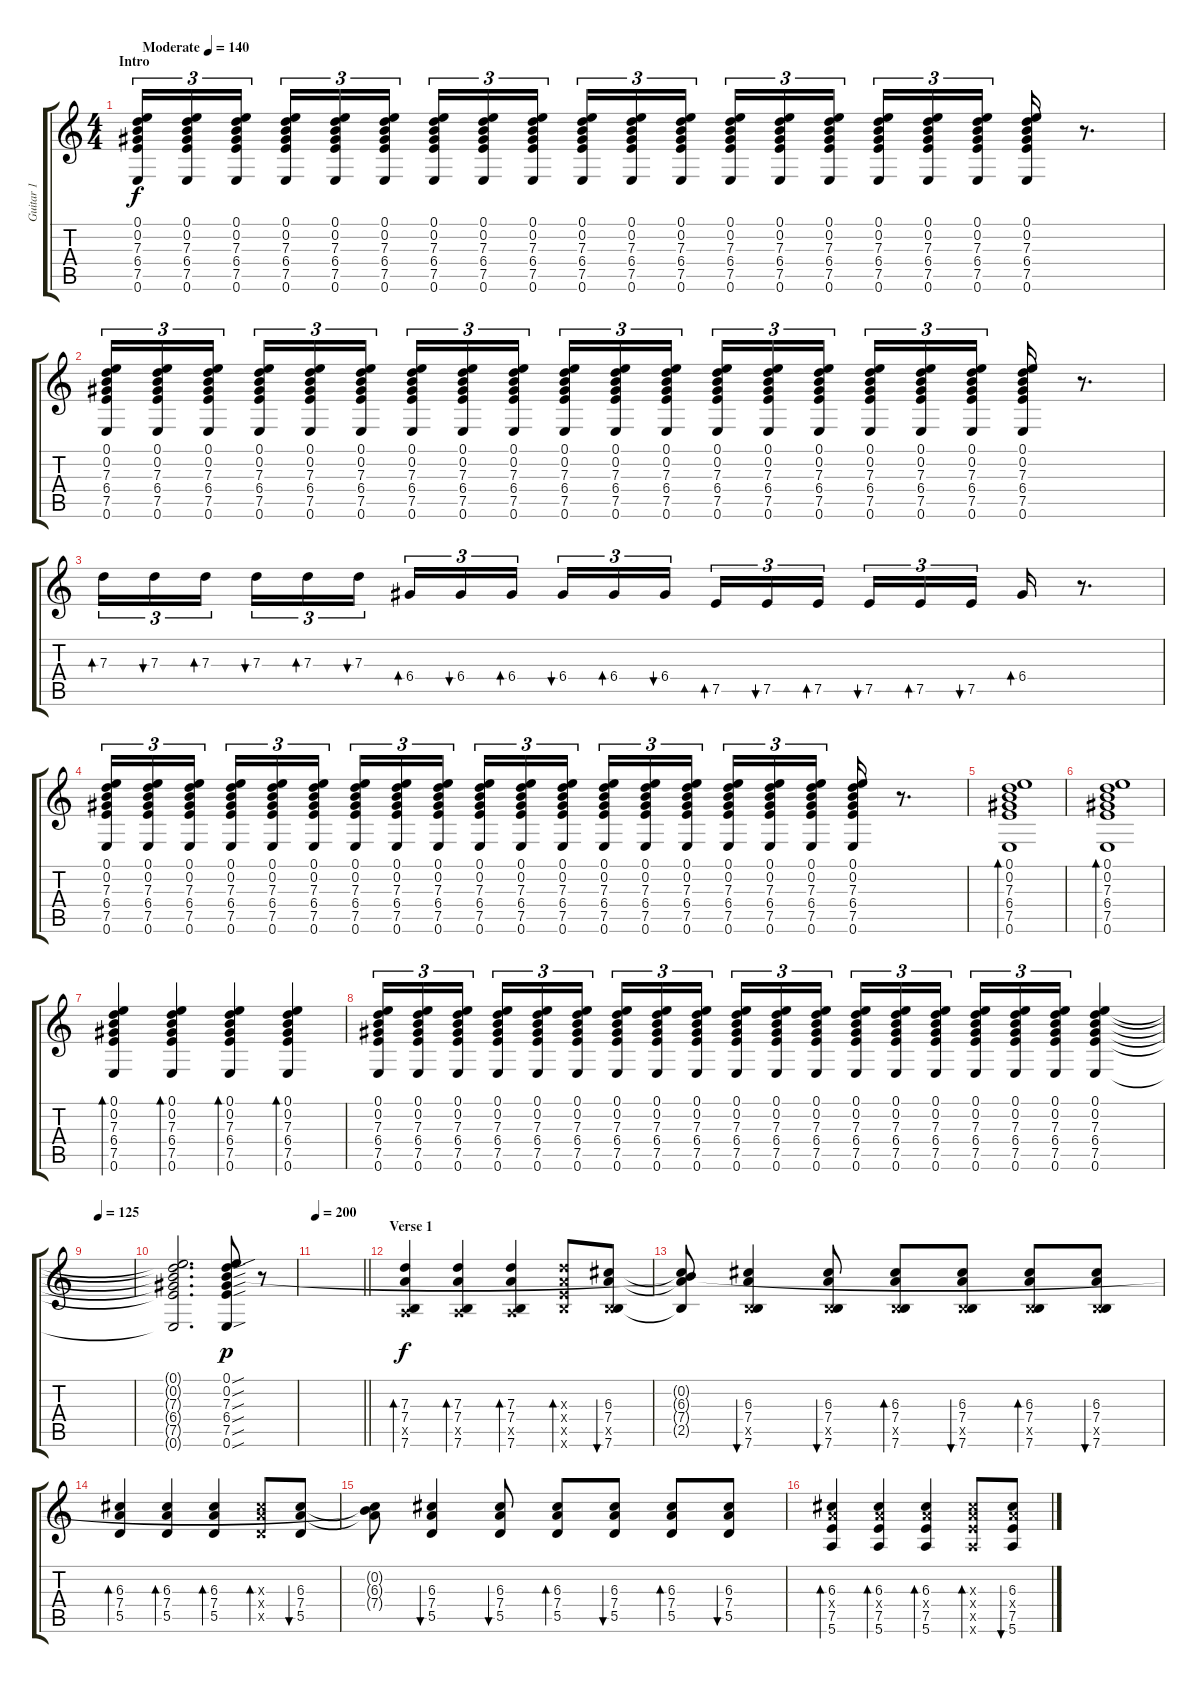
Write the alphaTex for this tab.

\track ("Guitar 1" "Guitar 1") {instrument electricguitarclean}
\staff {score tabs}
\tuning (E4 B3 G3 D3 A2 E2) {hide}
\ts (4 4)
\section ("" "Intro")
\tempo (140 "Moderate")
\clef g2
\ks c
(0.1 0.2 7.3 6.4 7.5 0.6).16{tu (3 2) dy f instrument electricguitarclean} (0.1 0.2 7.3 6.4 7.5 0.6).16{tu (3 2)} (0.1 0.2 7.3 6.4 7.5 0.6).16{tu (3 2) beam splitsecondary} (0.1 0.2 7.3 6.4 7.5 0.6).16{tu (3 2)} (0.1 0.2 7.3 6.4 7.5 0.6).16{tu (3 2)} (0.1 0.2 7.3 6.4 7.5 0.6).16{tu (3 2)} (0.1 0.2 7.3 6.4 7.5 0.6).16{tu (3 2)} (0.1 0.2 7.3 6.4 7.5 0.6).16{tu (3 2)} (0.1 0.2 7.3 6.4 7.5 0.6).16{tu (3 2) beam splitsecondary} (0.1 0.2 7.3 6.4 7.5 0.6).16{tu (3 2)} (0.1 0.2 7.3 6.4 7.5 0.6).16{tu (3 2)} (0.1 0.2 7.3 6.4 7.5 0.6).16{tu (3 2)} (0.1 0.2 7.3 6.4 7.5 0.6).16{tu (3 2)} (0.1 0.2 7.3 6.4 7.5 0.6).16{tu (3 2)} (0.1 0.2 7.3 6.4 7.5 0.6).16{tu (3 2) beam splitsecondary} (0.1 0.2 7.3 6.4 7.5 0.6).16{tu (3 2)} (0.1 0.2 7.3 6.4 7.5 0.6).16{tu (3 2)} (0.1 0.2 7.3 6.4 7.5 0.6).16{tu (3 2)} (0.1 0.2 7.3 6.4 7.5 0.6).16 r.8{d} |
(0.1 0.2 7.3 6.4 7.5 0.6).16{tu (3 2)} (0.1 0.2 7.3 6.4 7.5 0.6).16{tu (3 2)} (0.1 0.2 7.3 6.4 7.5 0.6).16{tu (3 2) beam splitsecondary} (0.1 0.2 7.3 6.4 7.5 0.6).16{tu (3 2)} (0.1 0.2 7.3 6.4 7.5 0.6).16{tu (3 2)} (0.1 0.2 7.3 6.4 7.5 0.6).16{tu (3 2)} (0.1 0.2 7.3 6.4 7.5 0.6).16{tu (3 2)} (0.1 0.2 7.3 6.4 7.5 0.6).16{tu (3 2)} (0.1 0.2 7.3 6.4 7.5 0.6).16{tu (3 2) beam splitsecondary} (0.1 0.2 7.3 6.4 7.5 0.6).16{tu (3 2)} (0.1 0.2 7.3 6.4 7.5 0.6).16{tu (3 2)} (0.1 0.2 7.3 6.4 7.5 0.6).16{tu (3 2)} (0.1 0.2 7.3 6.4 7.5 0.6).16{tu (3 2)} (0.1 0.2 7.3 6.4 7.5 0.6).16{tu (3 2)} (0.1 0.2 7.3 6.4 7.5 0.6).16{tu (3 2) beam splitsecondary} (0.1 0.2 7.3 6.4 7.5 0.6).16{tu (3 2)} (0.1 0.2 7.3 6.4 7.5 0.6).16{tu (3 2)} (0.1 0.2 7.3 6.4 7.5 0.6).16{tu (3 2)} (0.1 0.2 7.3 6.4 7.5 0.6).16 r.8{d} |
7.3.16{tu (3 2) bd 60} 7.3.16{tu (3 2) bu 60} 7.3.16{tu (3 2) bd 60 beam splitsecondary} 7.3.16{tu (3 2) bu 60} 7.3.16{tu (3 2) bd 60} 7.3.16{tu (3 2) bu 60} 6.4.16{tu (3 2) bd 60} 6.4.16{tu (3 2) bu 60} 6.4.16{tu (3 2) bd 60 beam splitsecondary} 6.4.16{tu (3 2) bu 60} 6.4.16{tu (3 2) bd 60} 6.4.16{tu (3 2) bu 60} 7.5.16{tu (3 2) bd 60} 7.5.16{tu (3 2) bu 60} 7.5.16{tu (3 2) bd 60 beam splitsecondary} 7.5.16{tu (3 2) bu 60} 7.5.16{tu (3 2) bd 60} 7.5.16{tu (3 2) bu 60} 6.4.16{bd 60} r.8{d} |
(0.1 0.2 7.3 6.4 7.5 0.6).16{tu (3 2)} (0.1 0.2 7.3 6.4 7.5 0.6).16{tu (3 2)} (0.1 0.2 7.3 6.4 7.5 0.6).16{tu (3 2) beam splitsecondary} (0.1 0.2 7.3 6.4 7.5 0.6).16{tu (3 2)} (0.1 0.2 7.3 6.4 7.5 0.6).16{tu (3 2)} (0.1 0.2 7.3 6.4 7.5 0.6).16{tu (3 2)} (0.1 0.2 7.3 6.4 7.5 0.6).16{tu (3 2)} (0.1 0.2 7.3 6.4 7.5 0.6).16{tu (3 2)} (0.1 0.2 7.3 6.4 7.5 0.6).16{tu (3 2) beam splitsecondary} (0.1 0.2 7.3 6.4 7.5 0.6).16{tu (3 2)} (0.1 0.2 7.3 6.4 7.5 0.6).16{tu (3 2)} (0.1 0.2 7.3 6.4 7.5 0.6).16{tu (3 2)} (0.1 0.2 7.3 6.4 7.5 0.6).16{tu (3 2)} (0.1 0.2 7.3 6.4 7.5 0.6).16{tu (3 2)} (0.1 0.2 7.3 6.4 7.5 0.6).16{tu (3 2) beam splitsecondary} (0.1 0.2 7.3 6.4 7.5 0.6).16{tu (3 2)} (0.1 0.2 7.3 6.4 7.5 0.6).16{tu (3 2)} (0.1 0.2 7.3 6.4 7.5 0.6).16{tu (3 2)} (0.1 0.2 7.3 6.4 7.5 0.6).16 r.8{d} |
(0.1 0.2 7.3 6.4 7.5 0.6).1{bd 60} |
(0.1 0.2 7.3 6.4 7.5 0.6).1{bd 60} |
(0.1 0.2 7.3 6.4 7.5 0.6).4{bd 60} (0.1 0.2 7.3 6.4 7.5 0.6).4{bd 60} (0.1 0.2 7.3 6.4 7.5 0.6).4{bd 60} (0.1 0.2 7.3 6.4 7.5 0.6).4{bd 60} |
(0.1 0.2 7.3 6.4 7.5 0.6).16{tu (3 2)} (0.1 0.2 7.3 6.4 7.5 0.6).16{tu (3 2)} (0.1 0.2 7.3 6.4 7.5 0.6).16{tu (3 2) beam splitsecondary} (0.1 0.2 7.3 6.4 7.5 0.6).16{tu (3 2)} (0.1 0.2 7.3 6.4 7.5 0.6).16{tu (3 2)} (0.1 0.2 7.3 6.4 7.5 0.6).16{tu (3 2)} (0.1 0.2 7.3 6.4 7.5 0.6).16{tu (3 2)} (0.1 0.2 7.3 6.4 7.5 0.6).16{tu (3 2)} (0.1 0.2 7.3 6.4 7.5 0.6).16{tu (3 2) beam splitsecondary} (0.1 0.2 7.3 6.4 7.5 0.6).16{tu (3 2)} (0.1 0.2 7.3 6.4 7.5 0.6).16{tu (3 2)} (0.1 0.2 7.3 6.4 7.5 0.6).16{tu (3 2)} (0.1 0.2 7.3 6.4 7.5 0.6).16{tu (3 2)} (0.1 0.2 7.3 6.4 7.5 0.6).16{tu (3 2)} (0.1 0.2 7.3 6.4 7.5 0.6).16{tu (3 2) beam splitsecondary} (0.1 0.2 7.3 6.4 7.5 0.6).16{tu (3 2)} (0.1 0.2 7.3 6.4 7.5 0.6).16{tu (3 2)} (0.1 0.2 7.3 6.4 7.5 0.6).16{tu (3 2)} (0.1 0.2 7.3 6.4 7.5 0.6).4 |
\tempo (125 0.25)
|
(0.1{t} 0.2{t} 7.3{t} 6.4{t} 7.5{t} 0.6{t}).2{d} (0.1{sou} 0.2{sou} 7.3{sou} 6.4{sou} 7.5{sou} 0.6{sou}).8{dy p} r.8 |
\tempo 200
\barLineRight lightlight
|
\section ("" "Verse 1")
(7.3 7.4 0.5{x} 7.6).4{bd 60 dy f} (7.3 7.4 0.5{x} 7.6).4{bd 60} (7.3 7.4 0.5{x} 7.6).4{bd 60} (7.3{x} 7.4{x} 7.5{x} 7.6{x}).8{bd 60} (6.3 7.4 2.5{x} 7.6).8{bu 60} |
(0.2{t} 6.3{t} 7.4{t} 2.5{t}).8 (6.3 7.4 2.5{x} 7.6).4{bu 60} (6.3 7.4 2.5{x} 7.6).8{bu 60} (6.3 7.4 2.5{x} 7.6).8{bd 60} (6.3 7.4 2.5{x} 7.6).8{bu 60} (6.3 7.4 2.5{x} 7.6).8{bd 60} (6.3 7.4 2.5{x} 7.6).8{bu 60} |
(6.3 7.4 5.5).4{bd 60} (6.3 7.4 5.5).4{bd 60} (6.3 7.4 5.5).4{bd 60} (6.3{x} 7.4{x} 5.5{x}).8{bd 60} (6.3 7.4 5.5).8{bu 60} |
(0.2{t} 6.3{t} 7.4{t}).8 (6.3 7.4 5.5).4{bu 60} (6.3 7.4 5.5).8{bu 60} (6.3 7.4 5.5).8{bd 60} (6.3 7.4 5.5).8{bu 60} (6.3 7.4 5.5).8{bd 60} (6.3 7.4 5.5).8{bu 60} |
(6.3 7.4{x} 7.5 5.6).4{bd 60} (6.3 7.4{x} 7.5 5.6).4{bd 60} (6.3 7.4{x} 7.5 5.6).4{bd 60} (6.3{x} 7.4{x} 7.5{x} 5.6{x}).8{bd 60} (6.3 7.4{x} 7.5 5.6).8{bu 60}
